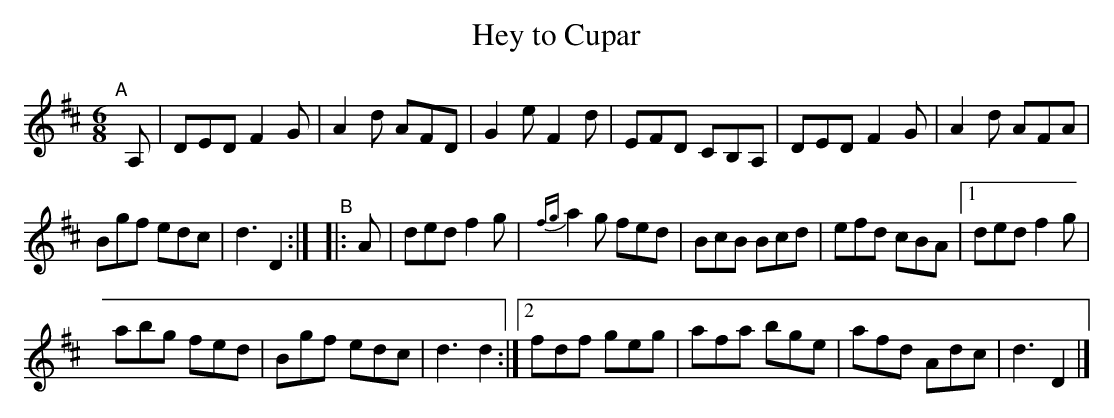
X:1
T: Hey to Cupar
M: 6/8
L: 1/8
K: D
"^A"[|] A, \
| DED F2G | A2d AFD | G2e F2d | EFD CB,A, \
| DED F2G | A2d AFA |
Bgf edc | d3 D2 :| "^B"|: A \
|    ded f2g | {fg}a2g fed \
|    BcB Bcd | efd cBA \
 |[1 ded f2g |
 abg fed | Bgf edc | d3 d2 \
:|[2 fdf geg | afa bge | afd Adc | d3 D2 |]
